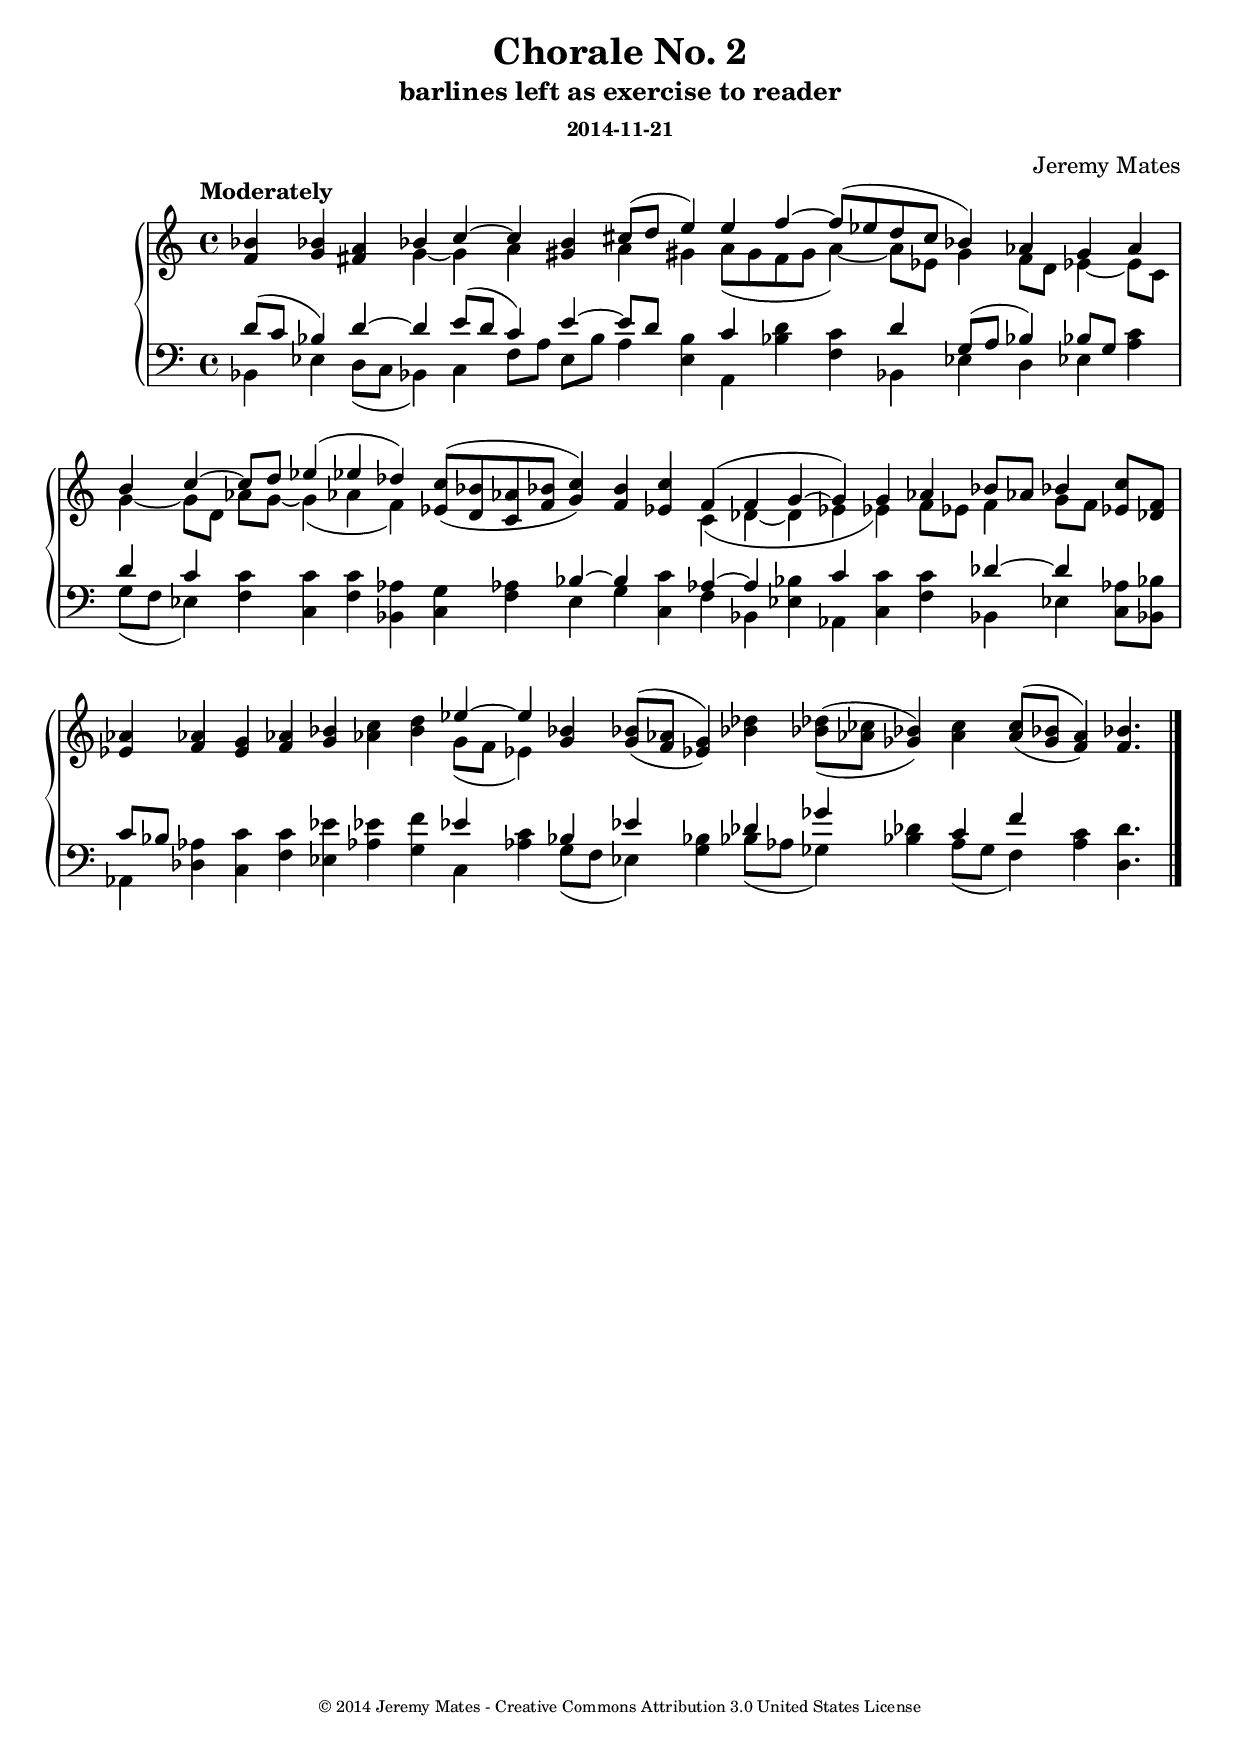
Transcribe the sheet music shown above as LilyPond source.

%%%%%%%%%%%%%%%%%%%%%%%%%%%%%%%%%%%%%%%%%%%%%%%%%%%%%%%%%%%%%%%%%%%%%%%%%%%%%%
%                                                                            %
% LilyPond engraving system - http://www.lilypond.org/                       %
%                                                                            %

\version "2.18.2"
\include "articulate.ly"

\header {
  title       = "Chorale No. 2"
  subtitle    = "barlines left as exercise to reader"
  subsubtitle = "2014-11-21"
  composer    = "Jeremy Mates"
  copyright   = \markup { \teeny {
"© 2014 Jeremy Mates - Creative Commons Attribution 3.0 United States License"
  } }
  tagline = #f
}

tempoandetc = {
  \set Score.tempoHideNote = ##t
  \tempo "Moderately" 4=84

  \key c \major               % lies! but every note is literal

  \cadenzaOn
}

%                                                                            %
%%%%%%%%%%%%%%%%%%%%%%%%%%%%%%%%%%%%%%%%%%%%%%%%%%%%%%%%%%%%%%%%%%%%%%%%%%%%%%
%                                                                            %

sopa = \relative a' {
  bes4 bes a bes
  c4~ c b cis8[( d]
  e4) e f~ f8[( ees
  d8 c] bes4) aes g
  a4
    \bar "|" \break

    b4 c~ c8[ d]
  ees4( ees des) c8[^( bes
  aes8 bes] c4) b c
  f,4( f g~ g)
  g4 aes bes8[ aes] bes4
  c8[ f,]
    \bar "|" \break

    aes4 aes g
  aes4 bes c d
  ees4~ ees bes bes8[^( aes]
  g4) des' des8[^( ces] bes4)
  c4 c8[^( bes] a4) bes4.
    \bar "|."
}

altoa = \relative d' {
  f4 g fis g~
  g4 a gis a
  gis4 a8[( g f g] a4~)
  a8[ ees] g4 f8[ d] ees4~
  ees8[ c]
    \bar "|" \break

    g'4~ g8[ d] aes'8[ g~]
  g4( aes f) ees8[_( d
  c8 f] g4) f ees
  c4( des~ des ees
  ees4) f8[ ees] f4 g8[ f]
  ees8[ des]
    \bar "|" \break

    ees4 f e
  f4 g aes b
  g8[( f] ees4) g g8[_( f]
  ees4) bes' bes8[_( aes] ges4)
  a4 a8[_( g] f4) f4.
    \bar "|."
}

tenora = \relative b {
  d8[( c] bes4) d~ d
  e8[( d] c4) e4~ e8[ d]
  b4 c d c
  d4 g,8[( a] bes4) bes8[ g]
  c4
    \bar "|" \break

    d4 c c
  c4 c aes g
  aes4 bes~ bes c
  aes4~ aes bes c
  c4 c des~ des
  aes8[ bes]
    \bar "|" \break

    c8[ bes] aes4 c
  c4 ees ees f
  ees4 c bes ees
  bes4 des ges des
  c4 f c d4.
    \bar "|."
}

bassa = \relative c {
  bes4 ees d8[( c] bes4)
  c4 f8[ a] e[ b'] a4
  e4 a, bes' f
  bes,4 ees d ees
  a4
    \bar "|" \break

    g8[( f] ees4) f
  c4 f bes, c
  f4 e g c,
  f4 bes, ees aes,
  c4 f bes, ees
  c8[ bes]
    \bar "|" \break

    aes4 des c
  f4 ees aes g
  c,4 aes' g8[_( f] ees4)
  g4 bes8[_( aes] ges4) bes
  a8[_( g] f4) a d,4.
    \bar "|."
}

%                                                                            %
%%%%%%%%%%%%%%%%%%%%%%%%%%%%%%%%%%%%%%%%%%%%%%%%%%%%%%%%%%%%%%%%%%%%%%%%%%%%%%
%                                                                            %
% SCORE                                                                      %
%                                                                            %

ssop = {
  \tempoandetc
  \sopa
}

salto = {
  \tempoandetc
  \altoa
}

stenor = {
  \tempoandetc
  \tenora
}

sbass = {
  \tempoandetc
  \bassa
}

%                                                                            %
%%%%%%%%%%%%%%%%%%%%%%%%%%%%%%%%%%%%%%%%%%%%%%%%%%%%%%%%%%%%%%%%%%%%%%%%%%%%%%
%                                                                            %
% MIDI                                                                       %
%                                                                            %

msop = { \articulate {
  \tempoandetc
  \sopa
} }

malto = { \articulate {
  \tempoandetc
  \altoa
} }

mtenor = { \articulate {
  \tempoandetc
  \tenora
} }

mbass = { \articulate {
  \tempoandetc
  \bassa
} }

%                                                                            %
%%%%%%%%%%%%%%%%%%%%%%%%%%%%%%%%%%%%%%%%%%%%%%%%%%%%%%%%%%%%%%%%%%%%%%%%%%%%%%
%                                                                            %

\score {
  \new PianoStaff <<
    \new Staff <<
      \accidentalStyle "forget"
      \clef treble

      \set Staff.printPartCombineTexts = ##f
      \partcombine
      << \ssop    >>
      << \salto   >>
    >>
    \new Staff <<
      \accidentalStyle "forget"
      \clef bass

      \set Staff.printPartCombineTexts = ##f
      \partcombine
      << \stenor >>
      << \sbass  >>
    >>
  >>
  \layout { }
}

\score {
  \new Staff <<
    \set Score.midiChannelMapping = #'staff
    \new Staff << \msop   >>
    \new Staff << \malto  >>
    \new Staff << \mtenor >>
    \new Staff << \mbass  >>
  >>
  \midi { }
}

%                                                                            %
%%%%%%%%%%%%%%%%%%%%%%%%%%%%%%%%%%%%%%%%%%%%%%%%%%%%%%%%%%%%%%%%%%%%%%%%%%%%%%
